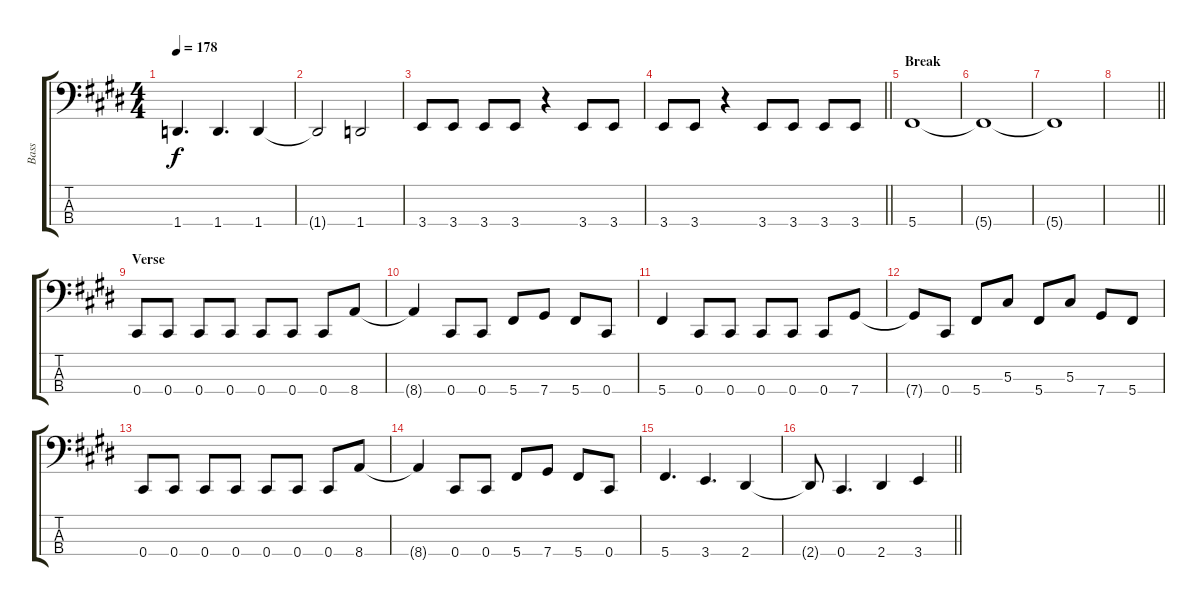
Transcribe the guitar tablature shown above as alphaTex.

\track ("Bass" "Bass") {instrument electricbasspick}
\staff {score tabs}
\tuning (Gb2 Db2 Ab1 Db1) {hide}
\ts (4 4)
\tempo 178
\clef f4
\ks e
1.4.4{d dy f} 1.4.4{d} 1.4.4 |
1.4{t}.2 1.4.2 |
3.4.8 3.4.8 3.4.8 3.4.8 r.4 3.4.8 3.4.8 |
\barLineRight lightlight
3.4.8 3.4.8 r.4 3.4.8 3.4.8 3.4.8 3.4.8 |
\section ("" "Break")
5.4.1 |
5.4{t}.1 |
5.4{t}.1 |
\barLineRight lightlight
|
\section ("" "Verse")
0.4.8 0.4.8 0.4.8 0.4.8 0.4.8 0.4.8 0.4.8 8.4.8 |
8.4{t}.4 0.4.8 0.4.8 5.4.8 7.4.8 5.4.8 0.4.8 |
5.4.4 0.4.8 0.4.8 0.4.8 0.4.8 0.4.8 7.4.8 |
7.4{t}.8 0.4.8 5.4.8 5.3.8 5.4.8 5.3.8 7.4.8 5.4.8 |
0.4.8 0.4.8 0.4.8 0.4.8 0.4.8 0.4.8 0.4.8 8.4.8 |
8.4{t}.4 0.4.8 0.4.8 5.4.8 7.4.8 5.4.8 0.4.8 |
5.4.4{d} 3.4.4{d} 2.4.4 |
\barLineRight lightlight
2.4{t}.8 0.4.4{d} 2.4.4 3.4.4
